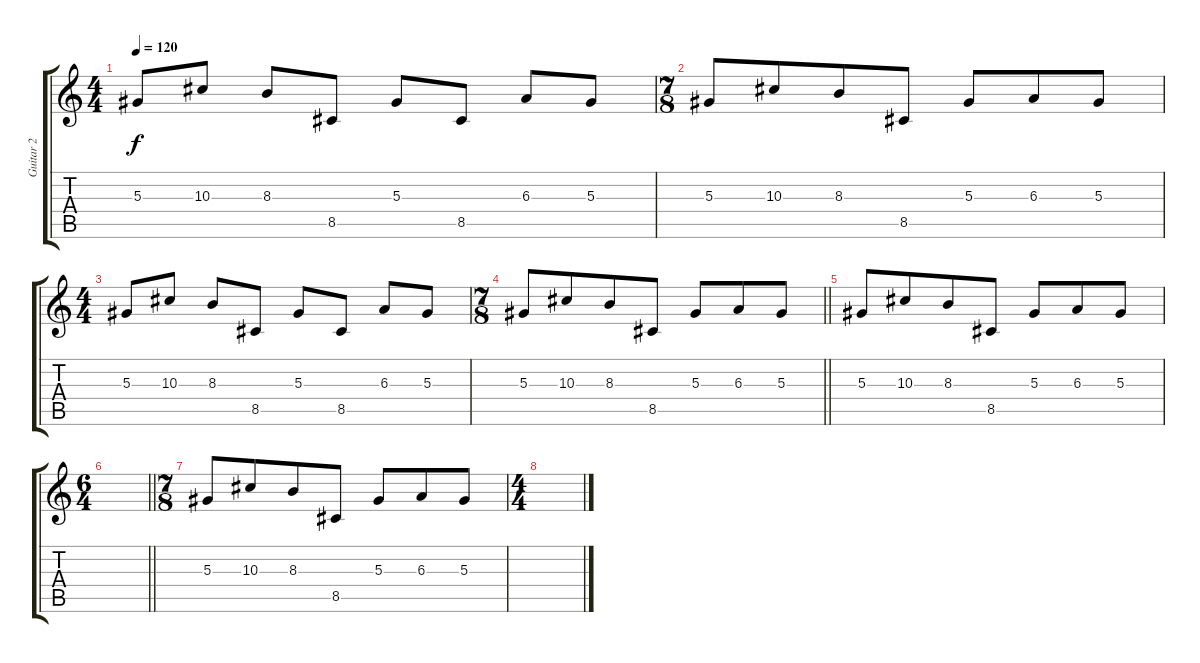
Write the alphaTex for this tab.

\track ("Guitar 2" "Guitar 2") {instrument overdrivenguitar}
\staff {score tabs}
\tuning (C4 G3 Eb3 Bb2 F2 C2) {hide}
\ts (4 4)
\tempo 120
\clef g2
\ks c
5.3.8{dy f} 10.3.8 8.3.8 8.5.8 5.3.8 8.5.8 6.3.8 5.3.8 |
\ts (7 8)
5.3.8 10.3.8 8.3.8 8.5.8 5.3.8 6.3.8 5.3.8 |
\ts (4 4)
5.3.8 10.3.8 8.3.8 8.5.8 5.3.8 8.5.8 6.3.8 5.3.8 |
\ts (7 8)
\barLineRight lightlight
5.3.8 10.3.8 8.3.8 8.5.8 5.3.8 6.3.8 5.3.8 |
5.3.8 10.3.8 8.3.8 8.5.8 5.3.8 6.3.8 5.3.8 |
\ts (6 4)
\barLineRight lightlight
|
\ts (7 8)
5.3.8 10.3.8 8.3.8 8.5.8 5.3.8 6.3.8 5.3.8 |
\ts (4 4)
